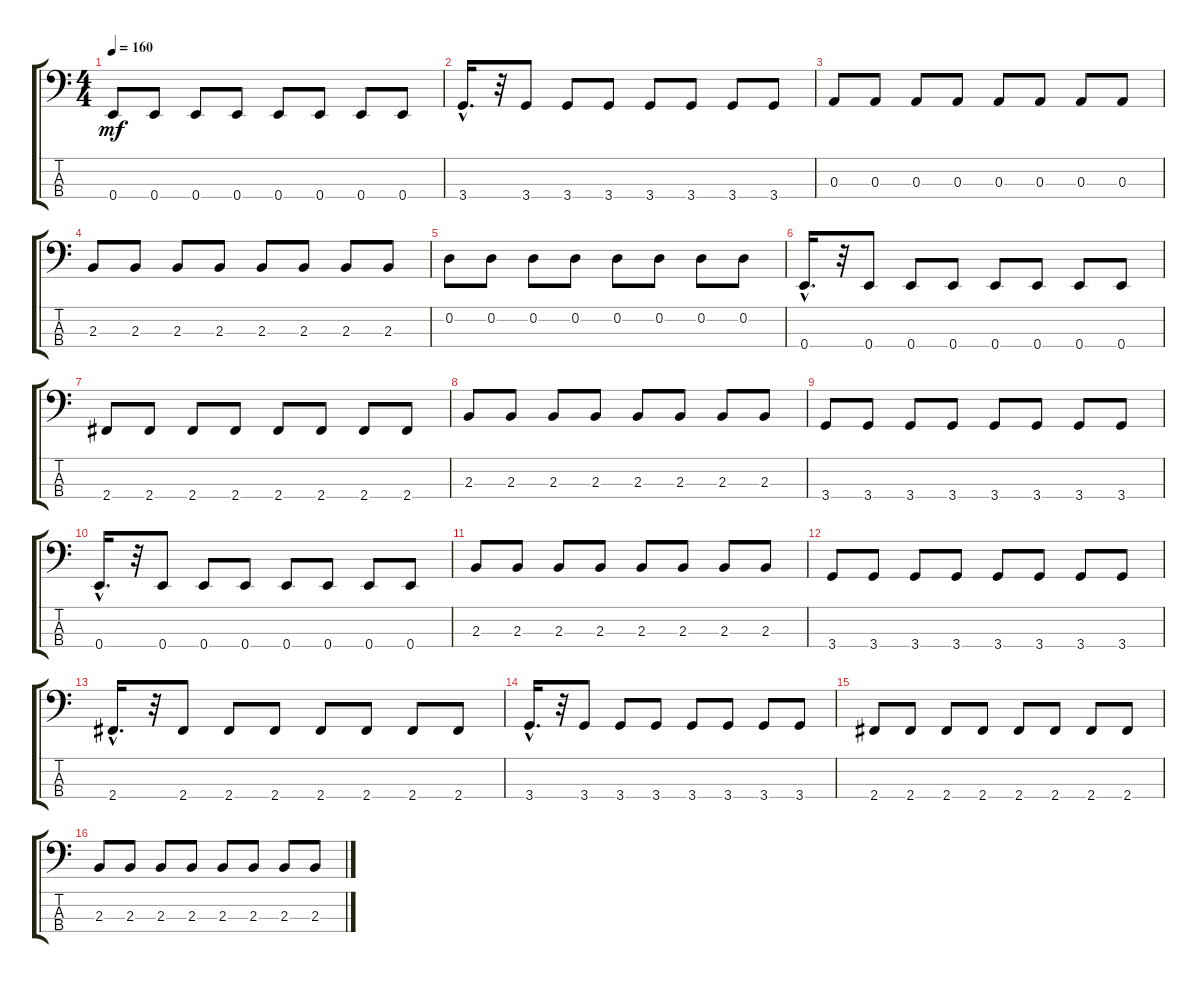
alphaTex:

\track "" {instrument electricbasspick}
\staff {score tabs}
\tuning (G2 D2 A1 E1) {hide}
\ts (4 4)
\tempo 160
\clef f4
\ks c
0.4.8{dy mf} 0.4.8 0.4.8 0.4.8 0.4.8 0.4.8 0.4.8 0.4.8 |
3.4{hac}.16{d} r.32 3.4.8 3.4.8 3.4.8 3.4.8 3.4.8 3.4.8 3.4.8 |
0.3.8 0.3.8 0.3.8 0.3.8 0.3.8 0.3.8 0.3.8 0.3.8 |
2.3.8 2.3.8 2.3.8 2.3.8 2.3.8 2.3.8 2.3.8 2.3.8 |
0.2.8 0.2.8 0.2.8 0.2.8 0.2.8 0.2.8 0.2.8 0.2.8 |
0.4{hac}.16{d} r.32 0.4.8 0.4.8 0.4.8 0.4.8 0.4.8 0.4.8 0.4.8 |
2.4.8 2.4.8 2.4.8 2.4.8 2.4.8 2.4.8 2.4.8 2.4.8 |
2.3.8 2.3.8 2.3.8 2.3.8 2.3.8 2.3.8 2.3.8 2.3.8 |
3.4.8 3.4.8 3.4.8 3.4.8 3.4.8 3.4.8 3.4.8 3.4.8 |
0.4{hac}.16{d} r.32 0.4.8 0.4.8 0.4.8 0.4.8 0.4.8 0.4.8 0.4.8 |
2.3.8 2.3.8 2.3.8 2.3.8 2.3.8 2.3.8 2.3.8 2.3.8 |
3.4.8 3.4.8 3.4.8 3.4.8 3.4.8 3.4.8 3.4.8 3.4.8 |
2.4{hac}.16{d} r.32 2.4.8 2.4.8 2.4.8 2.4.8 2.4.8 2.4.8 2.4.8 |
3.4{hac}.16{d} r.32 3.4.8 3.4.8 3.4.8 3.4.8 3.4.8 3.4.8 3.4.8 |
2.4.8 2.4.8 2.4.8 2.4.8 2.4.8 2.4.8 2.4.8 2.4.8 |
2.3.8 2.3.8 2.3.8 2.3.8 2.3.8 2.3.8 2.3.8 2.3.8
